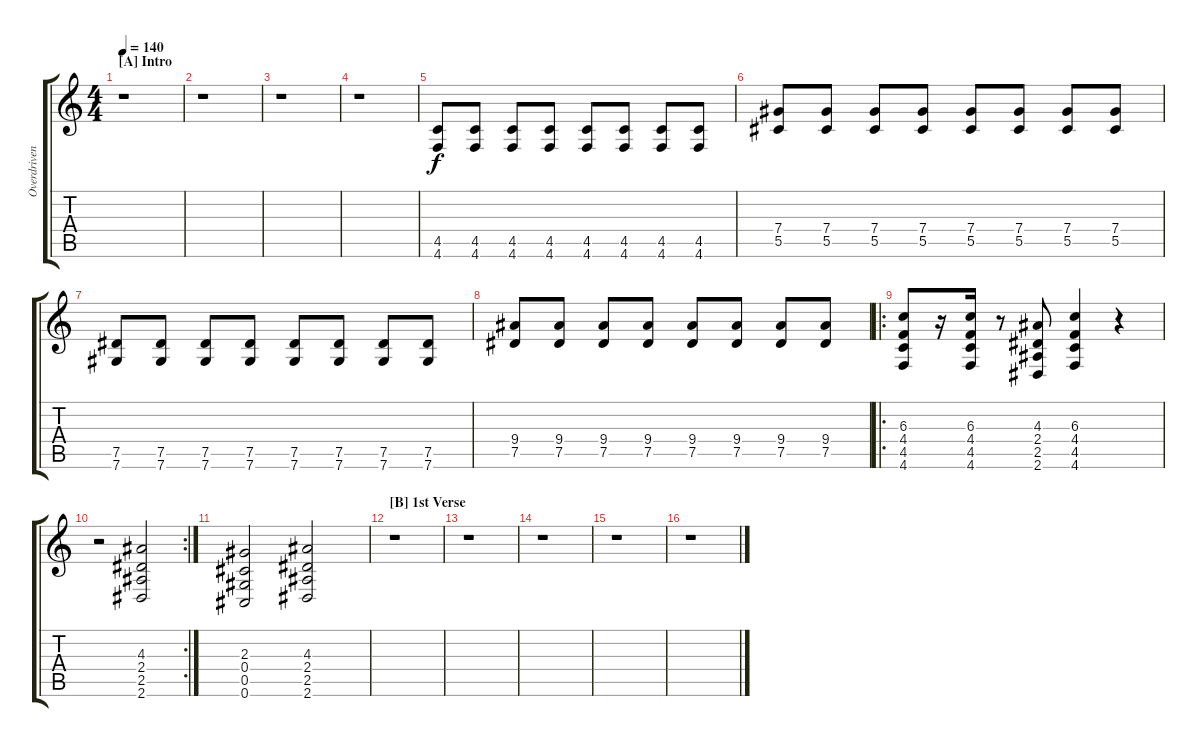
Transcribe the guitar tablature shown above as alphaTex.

\track ("Overdriven Guitar" "Overdriven") {instrument overdrivenguitar}
\staff {score tabs}
\tuning (Eb4 Bb3 Gb3 Db3 Ab2 Db2) {hide}
\ts (4 4)
\section ("" "[A] Intro")
\tempo 140
\clef g2
\ks c
r.1{dy f instrument overdrivenguitar} |
r.1 |
r.1 |
r.1 |
(4.5 4.6).8 (4.5 4.6).8 (4.5 4.6).8 (4.5 4.6).8 (4.5 4.6).8 (4.5 4.6).8 (4.5 4.6).8 (4.5 4.6).8 |
(7.4 5.5).8 (7.4 5.5).8 (7.4 5.5).8 (7.4 5.5).8 (7.4 5.5).8 (7.4 5.5).8 (7.4 5.5).8 (7.4 5.5).8 |
(7.5 7.6).8 (7.5 7.6).8 (7.5 7.6).8 (7.5 7.6).8 (7.5 7.6).8 (7.5 7.6).8 (7.5 7.6).8 (7.5 7.6).8 |
(9.4 7.5).8 (9.4 7.5).8 (9.4 7.5).8 (9.4 7.5).8 (9.4 7.5).8 (9.4 7.5).8 (9.4 7.5).8 (9.4 7.5).8 |
\ro
(6.3 4.4 4.5 4.6).8 r.16 (6.3 4.4 4.5 4.6).16 r.8 (4.3 2.4 2.5 2.6).8 (6.3 4.4 4.5 4.6).4 r.4 |
\rc 2
r.2 (4.3 2.4 2.5 2.6).2 |
(2.3 0.4 0.5 0.6).2 (4.3 2.4 2.5 2.6).2 |
\section ("" "[B] 1st Verse")
r.1 |
r.1 |
r.1 |
r.1 |
r.1
